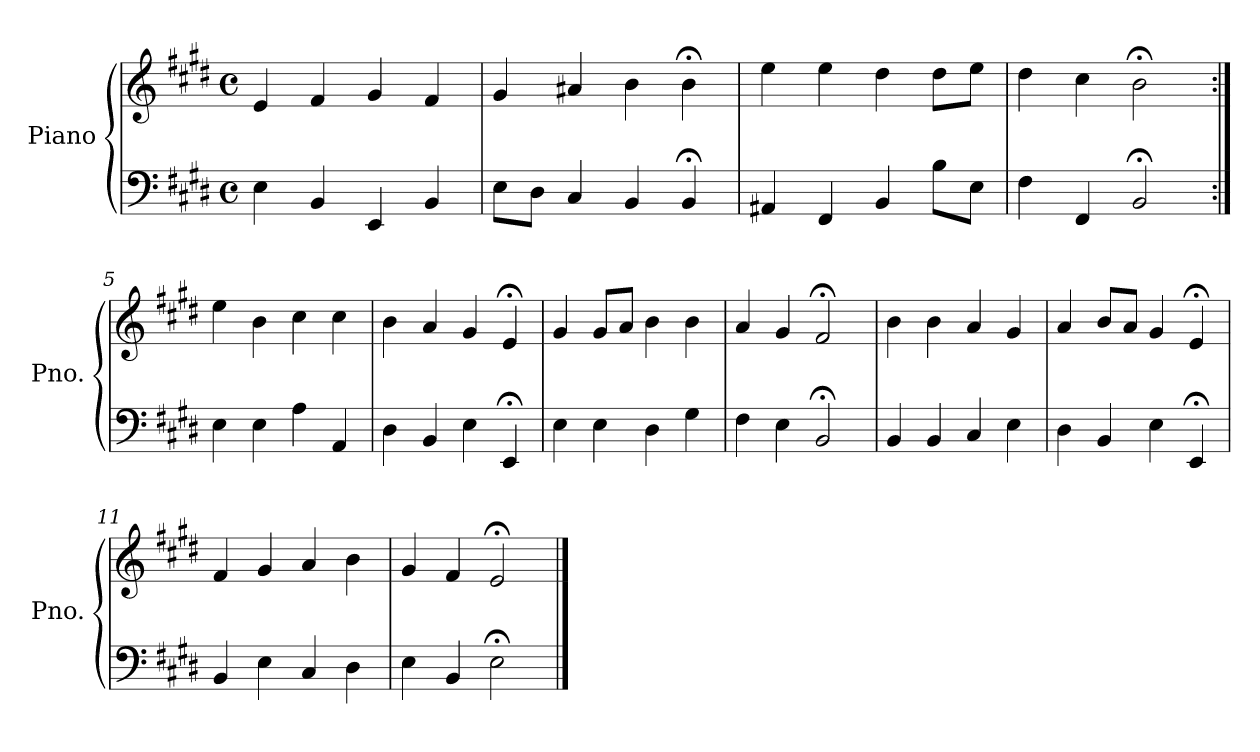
**kern	**kern
*part1	*part1
*staff2	*staff1
*I"Piano	*
*I'Pno.	*
*clefF4	*clefG2
*k[f#c#g#d#]	*k[f#c#g#d#]
*M4/4	*M4/4
*met(c)	*met(c)
=1	=1
4E\	4e/
4BB/	4f#/
4EE/	4g#/
4BB/	4f#/
=2	=2
8E\L	4g#/
8D#\J	.
4C#/	4a#X/
4BB/	4b\
4BB;</	4b;<\
=3	=3
4AA#X/	4ee\
4FF#/	4ee\
4BB/	4dd#\
8B\L	8dd#\L
8E\J	8ee\J
=4	=4
4F#\	4dd#\
4FF#/	4cc#\
2BB;</	2b;<\
=5:|!	=5:|!
4E\	4ee\
4E\	4b\
4A\	4cc#\
4AA/	4cc#\
=6	=6
4D#\	4b\
4BB/	4a/
4E\	4g#/
4EE;</	4e;</
!!LO:LB:g=z
=7	=7
4E\	4g#/
4E\	8g#/L
.	8a/J
4D#\	4b\
4G#\	4b\
=8	=8
4F#\	4a/
4E\	4g#/
2BB;</	2f#;</
=9	=9
4BB/	4b\
4BB/	4b\
4C#/	4a/
4E\	4g#/
=10	=10
4D#\	4a/
4BB/	8b/L
.	8a/J
4E\	4g#/
4EE;</	4e;</
=11	=11
4BB/	4f#/
4E\	4g#/
4C#/	4a/
4D#\	4b\
=12	=12
4E\	4g#/
4BB/	4f#/
2E;<\	2e;</
==	==
*-	*-
